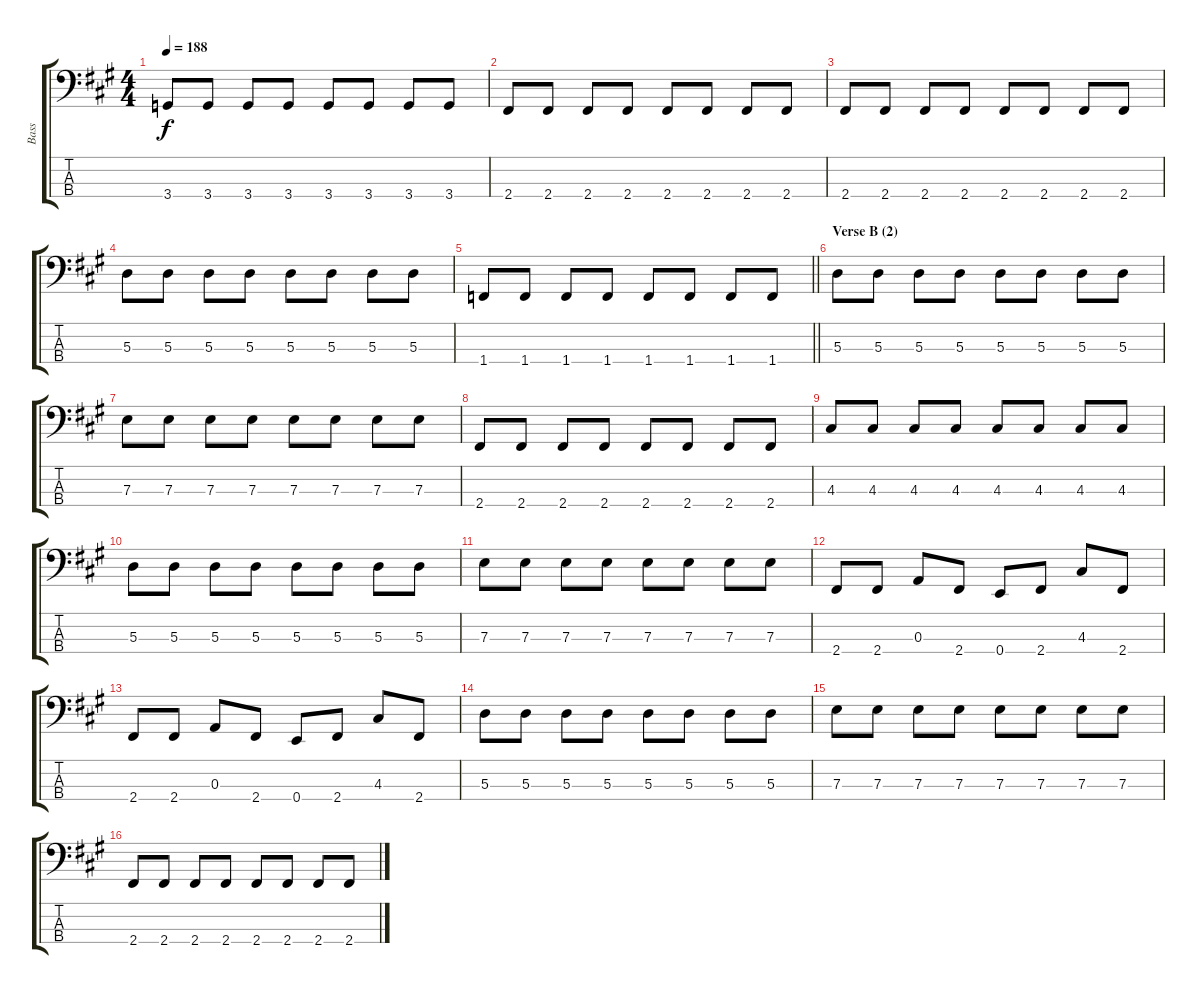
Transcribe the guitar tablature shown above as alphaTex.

\track ("Bass" "Bass") {instrument electricbasspick}
\staff {score tabs}
\tuning (G2 D2 A1 E1) {hide}
\ts (4 4)
\tempo 188
\clef f4
\ks a
3.4.8{dy f} 3.4.8 3.4.8 3.4.8 3.4.8 3.4.8 3.4.8 3.4.8 |
2.4.8 2.4.8 2.4.8 2.4.8 2.4.8 2.4.8 2.4.8 2.4.8 |
2.4.8 2.4.8 2.4.8 2.4.8 2.4.8 2.4.8 2.4.8 2.4.8 |
5.3.8 5.3.8 5.3.8 5.3.8 5.3.8 5.3.8 5.3.8 5.3.8 |
\barLineRight lightlight
1.4.8 1.4.8 1.4.8 1.4.8 1.4.8 1.4.8 1.4.8 1.4.8 |
\section ("" "Verse B (2)")
5.3.8 5.3.8 5.3.8 5.3.8 5.3.8 5.3.8 5.3.8 5.3.8 |
7.3.8 7.3.8 7.3.8 7.3.8 7.3.8 7.3.8 7.3.8 7.3.8 |
2.4.8 2.4.8 2.4.8 2.4.8 2.4.8 2.4.8 2.4.8 2.4.8 |
4.3.8 4.3.8 4.3.8 4.3.8 4.3.8 4.3.8 4.3.8 4.3.8 |
5.3.8 5.3.8 5.3.8 5.3.8 5.3.8 5.3.8 5.3.8 5.3.8 |
7.3.8 7.3.8 7.3.8 7.3.8 7.3.8 7.3.8 7.3.8 7.3.8 |
2.4.8 2.4.8 0.3.8 2.4.8 0.4.8 2.4.8 4.3.8 2.4.8 |
2.4.8 2.4.8 0.3.8 2.4.8 0.4.8 2.4.8 4.3.8 2.4.8 |
5.3.8 5.3.8 5.3.8 5.3.8 5.3.8 5.3.8 5.3.8 5.3.8 |
7.3.8 7.3.8 7.3.8 7.3.8 7.3.8 7.3.8 7.3.8 7.3.8 |
2.4.8 2.4.8 2.4.8 2.4.8 2.4.8 2.4.8 2.4.8 2.4.8
